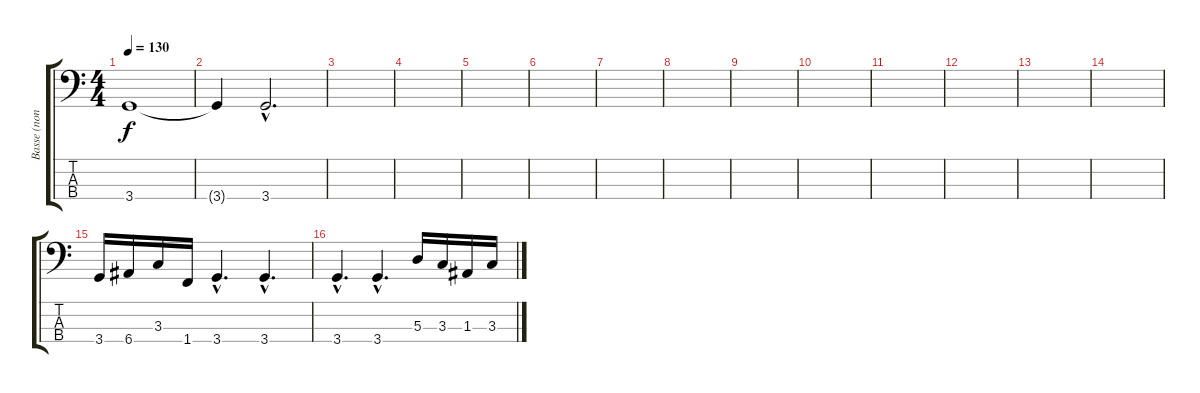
\track ("Basse (non finie)" "Basse (non") {instrument electricbassfinger}
\staff {score tabs}
\tuning (G2 D2 A1 E1) {hide}
\ts (4 4)
\tempo 130
\clef f4
\ks c
3.4.1{dy f} |
3.4{t}.4 3.4{hac}.2{d} |
|
|
|
|
|
|
|
|
|
|
|
|
3.4.16 6.4.16 3.3.16 1.4.16 3.4{hac}.4{d} 3.4{hac}.4{d} |
3.4{hac}.4{d} 3.4{hac}.4{d} 5.3.16 3.3.16 1.3.16 3.3.16
